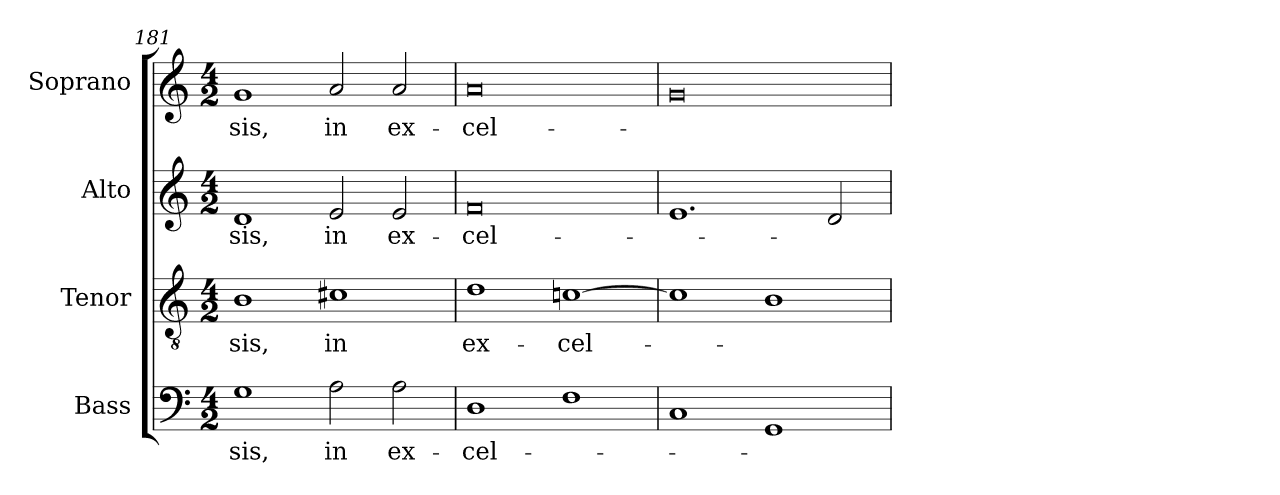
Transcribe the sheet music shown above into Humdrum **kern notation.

**kern	**text	**kern	**text	**kern	**text	**kern	**text
*part4	*part4	*part3	*part3	*part2	*part2	*part1	*part1
*staff4	*staff4	*staff3	*staff3	*staff2	*staff2	*staff1	*staff1
*I"Bass	*	*I"Tenor	*	*I"Alto	*	*I"Soprano	*
*clefF4	*	*clefGv2	*	*clefG2	*	*clefG2	*
*k[]	*	*k[]	*	*k[]	*	*k[]	*
*C:	*	*C:	*	*C:	*	*C:	*
*M4/2	*	*M4/2	*	*M4/2	*	*M4/2	*
=181	=181	=181	=181	=181	=181	=181	=181
1G	-sis,	1B	-sis,	1d	-sis,	1g	-sis,
2A\	in	1c#X	in	2e/	in	2a/	in
2A\	ex-	.	.	2e/	ex-	2a/	ex-
=182	=182	=182	=182	=182	=182	=182	=182
1D	-cel-	1d	ex-	0f	-cel-	0a	-cel-
1F	.	[1cn	-cel-	.	.	.	.
=183	=183	=183	=183	=183	=183	=183	=183
1C	.	1c]	.	1.e	.	0g	.
1GG	.	1B	.	.	.	.	.
.	.	.	.	2d/	.	.	.
=	=	=	=	=	=	=	=
*-	*-	*-	*-	*-	*-	*-	*-
